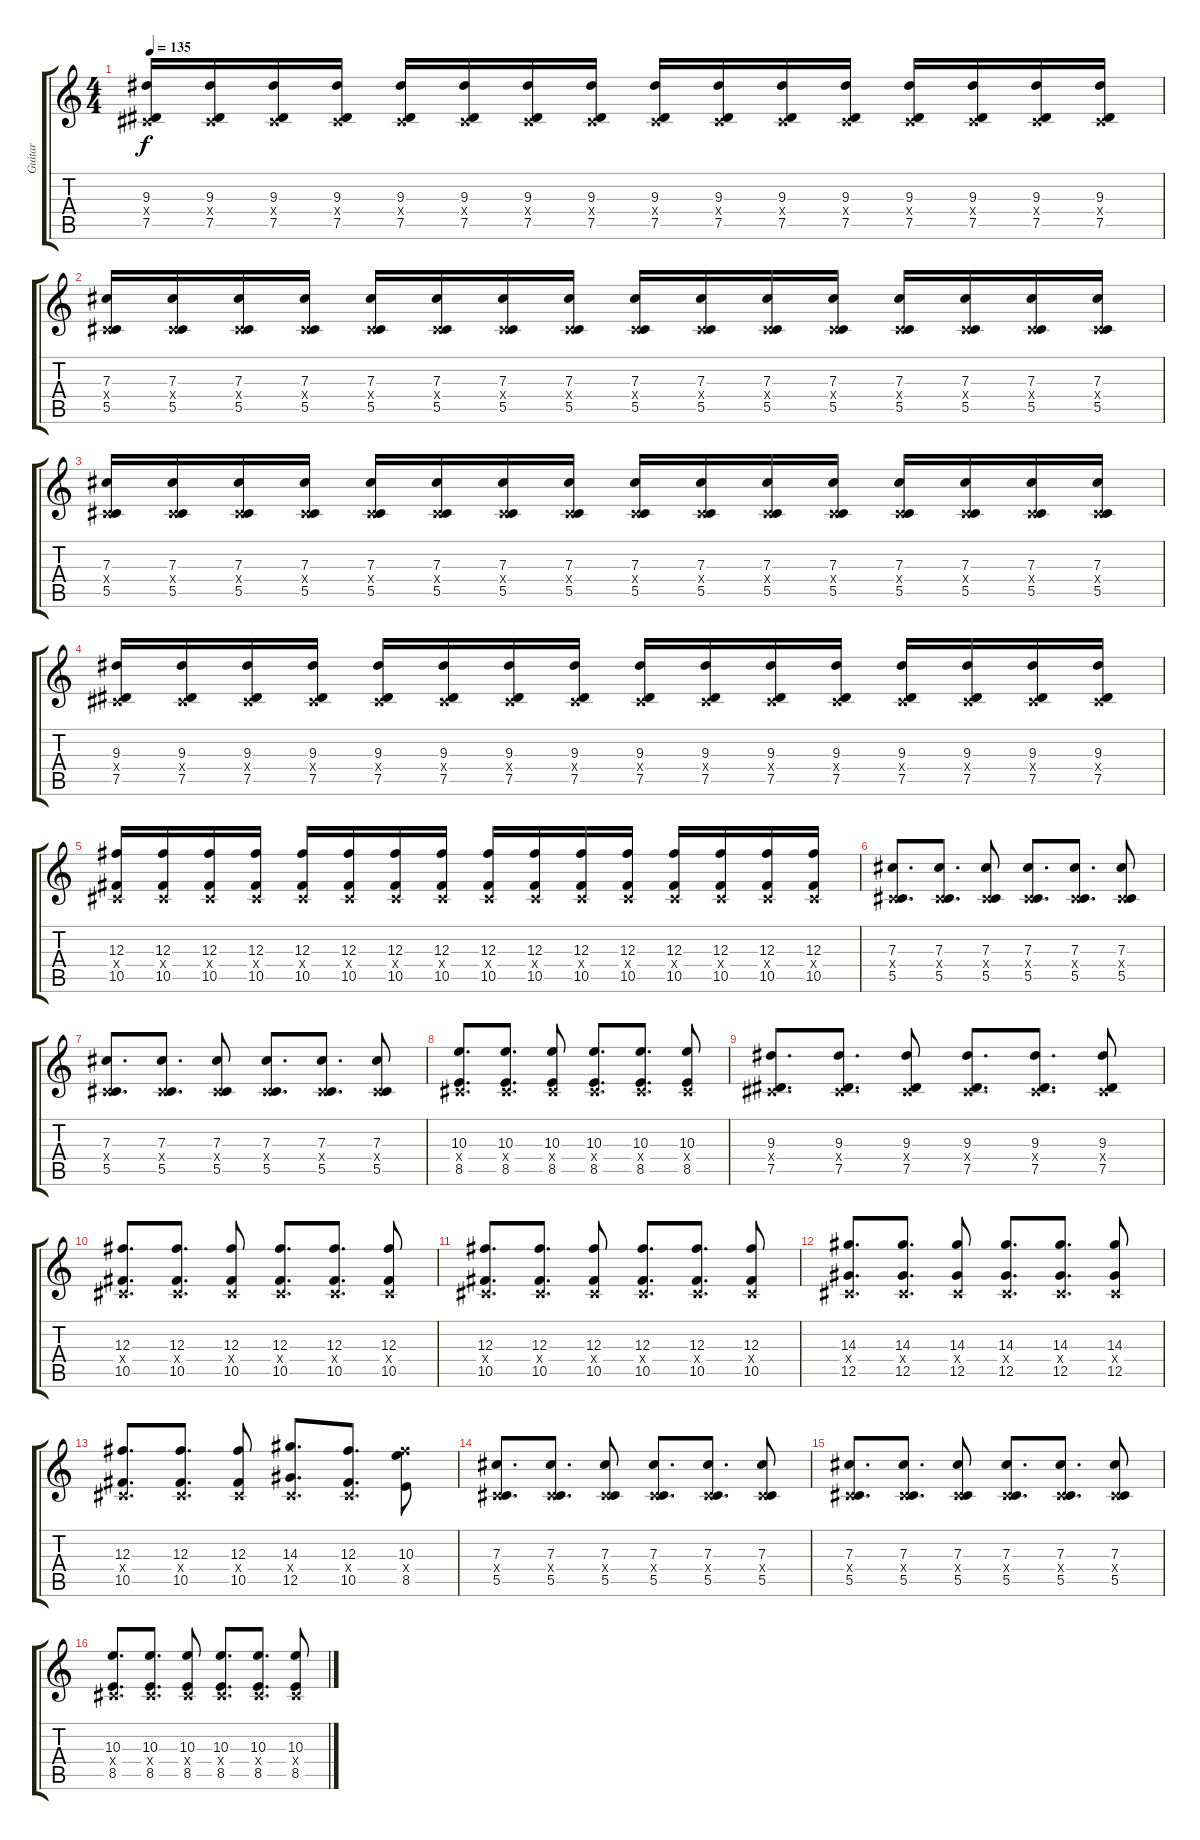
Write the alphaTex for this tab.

\track ("Guitar" "Guitar") {instrument distortionguitar}
\staff {score tabs}
\tuning (Eb4 Bb3 Gb3 Db3 Ab2 Db2) {hide}
\ts (4 4)
\tempo 135
\clef g2
\ks c
(9.3 0.4{x} 7.5).16{dy f} (9.3 0.4{x} 7.5).16 (9.3 0.4{x} 7.5).16 (9.3 0.4{x} 7.5).16 (9.3 0.4{x} 7.5).16 (9.3 0.4{x} 7.5).16 (9.3 0.4{x} 7.5).16 (9.3 0.4{x} 7.5).16 (9.3 0.4{x} 7.5).16 (9.3 0.4{x} 7.5).16 (9.3 0.4{x} 7.5).16 (9.3 0.4{x} 7.5).16 (9.3 0.4{x} 7.5).16 (9.3 0.4{x} 7.5).16 (9.3 0.4{x} 7.5).16 (9.3 0.4{x} 7.5).16 |
(7.3 0.4{x} 5.5).16 (7.3 0.4{x} 5.5).16 (7.3 0.4{x} 5.5).16 (7.3 0.4{x} 5.5).16 (7.3 0.4{x} 5.5).16 (7.3 0.4{x} 5.5).16 (7.3 0.4{x} 5.5).16 (7.3 0.4{x} 5.5).16 (7.3 0.4{x} 5.5).16 (7.3 0.4{x} 5.5).16 (7.3 0.4{x} 5.5).16 (7.3 0.4{x} 5.5).16 (7.3 0.4{x} 5.5).16 (7.3 0.4{x} 5.5).16 (7.3 0.4{x} 5.5).16 (7.3 0.4{x} 5.5).16 |
(7.3 0.4{x} 5.5).16 (7.3 0.4{x} 5.5).16 (7.3 0.4{x} 5.5).16 (7.3 0.4{x} 5.5).16 (7.3 0.4{x} 5.5).16 (7.3 0.4{x} 5.5).16 (7.3 0.4{x} 5.5).16 (7.3 0.4{x} 5.5).16 (7.3 0.4{x} 5.5).16 (7.3 0.4{x} 5.5).16 (7.3 0.4{x} 5.5).16 (7.3 0.4{x} 5.5).16 (7.3 0.4{x} 5.5).16 (7.3 0.4{x} 5.5).16 (7.3 0.4{x} 5.5).16 (7.3 0.4{x} 5.5).16 |
(9.3 0.4{x} 7.5).16 (9.3 0.4{x} 7.5).16 (9.3 0.4{x} 7.5).16 (9.3 0.4{x} 7.5).16 (9.3 0.4{x} 7.5).16 (9.3 0.4{x} 7.5).16 (9.3 0.4{x} 7.5).16 (9.3 0.4{x} 7.5).16 (9.3 0.4{x} 7.5).16 (9.3 0.4{x} 7.5).16 (9.3 0.4{x} 7.5).16 (9.3 0.4{x} 7.5).16 (9.3 0.4{x} 7.5).16 (9.3 0.4{x} 7.5).16 (9.3 0.4{x} 7.5).16 (9.3 0.4{x} 7.5).16 |
(12.3 0.4{x} 10.5).16 (12.3 0.4{x} 10.5).16 (12.3 0.4{x} 10.5).16 (12.3 0.4{x} 10.5).16 (12.3 0.4{x} 10.5).16 (12.3 0.4{x} 10.5).16 (12.3 0.4{x} 10.5).16 (12.3 0.4{x} 10.5).16 (12.3 0.4{x} 10.5).16 (12.3 0.4{x} 10.5).16 (12.3 0.4{x} 10.5).16 (12.3 0.4{x} 10.5).16 (12.3 0.4{x} 10.5).16 (12.3 0.4{x} 10.5).16 (12.3 0.4{x} 10.5).16 (12.3 0.4{x} 10.5).16 |
(7.3 0.4{x} 5.5).8{d volume 11} (7.3 0.4{x} 5.5).8{d} (7.3 0.4{x} 5.5).8 (7.3 0.4{x} 5.5).8{d} (7.3 0.4{x} 5.5).8{d} (7.3 0.4{x} 5.5).8 |
(7.3 0.4{x} 5.5).8{d} (7.3 0.4{x} 5.5).8{d} (7.3 0.4{x} 5.5).8 (7.3 0.4{x} 5.5).8{d} (7.3 0.4{x} 5.5).8{d} (7.3 0.4{x} 5.5).8 |
(10.3 0.4{x} 8.5).8{d} (10.3 0.4{x} 8.5).8{d} (10.3 0.4{x} 8.5).8 (10.3 0.4{x} 8.5).8{d} (10.3 0.4{x} 8.5).8{d} (10.3 0.4{x} 8.5).8 |
(9.3 0.4{x} 7.5).8{d} (9.3 0.4{x} 7.5).8{d} (9.3 0.4{x} 7.5).8 (9.3 0.4{x} 7.5).8{d} (9.3 0.4{x} 7.5).8{d} (9.3 0.4{x} 7.5).8 |
(12.3 0.4{x} 10.5).8{d} (12.3 0.4{x} 10.5).8{d} (12.3 0.4{x} 10.5).8 (12.3 0.4{x} 10.5).8{d} (12.3 0.4{x} 10.5).8{d} (12.3 0.4{x} 10.5).8 |
(12.3 0.4{x} 10.5).8{d} (12.3 0.4{x} 10.5).8{d} (12.3 0.4{x} 10.5).8 (12.3 0.4{x} 10.5).8{d} (12.3 0.4{x} 10.5).8{d} (12.3 0.4{x} 10.5).8 |
(14.3 0.4{x} 12.5).8{d} (14.3 0.4{x} 12.5).8{d} (14.3 0.4{x} 12.5).8 (14.3 0.4{x} 12.5).8{d} (14.3 0.4{x} 12.5).8{d} (14.3 0.4{x} 12.5).8 |
(12.3 0.4{x} 10.5).8{d} (12.3 0.4{x} 10.5).8{d} (12.3 0.4{x} 10.5).8 (14.3 0.4{x} 12.5).8{d} (12.3 0.4{x} 10.5).8{d} (10.3 17.4{x} 8.5).8 |
(7.3 0.4{x} 5.5).8{d} (7.3 0.4{x} 5.5).8{d} (7.3 0.4{x} 5.5).8 (7.3 0.4{x} 5.5).8{d} (7.3 0.4{x} 5.5).8{d} (7.3 0.4{x} 5.5).8 |
(7.3 0.4{x} 5.5).8{d} (7.3 0.4{x} 5.5).8{d} (7.3 0.4{x} 5.5).8 (7.3 0.4{x} 5.5).8{d} (7.3 0.4{x} 5.5).8{d} (7.3 0.4{x} 5.5).8 |
(10.3 0.4{x} 8.5).8{d} (10.3 0.4{x} 8.5).8{d} (10.3 0.4{x} 8.5).8 (10.3 0.4{x} 8.5).8{d} (10.3 0.4{x} 8.5).8{d} (10.3 0.4{x} 8.5).8
